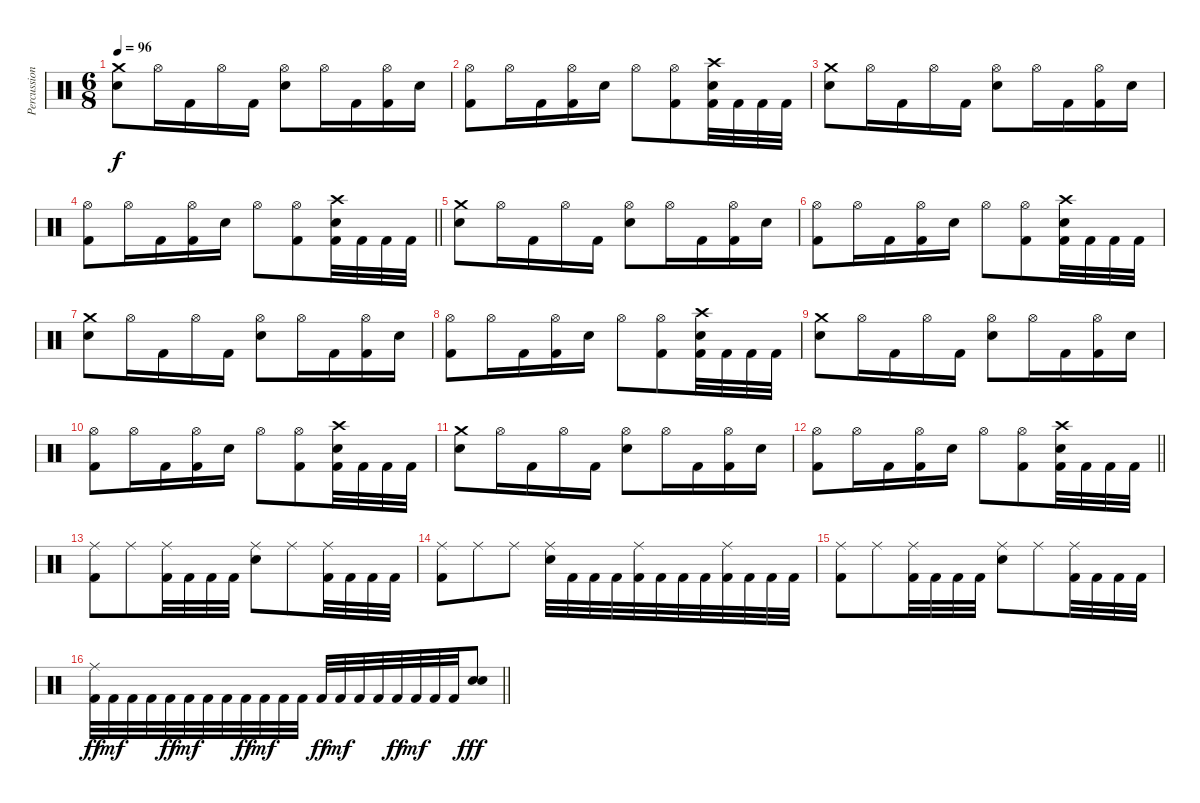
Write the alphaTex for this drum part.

\track ("Percussion" "Percussion") {instrument percussion}
\staff {score}
\articulation defaults
\ts (6 8)
\tempo 96
\clef neutral
\ks c
("Crash medium (hit)" "Electric Snare (hit)").8{dy f} "Hi-Hat (open)".16 "Kick (hit) 2".16 "Hi-Hat (open)".16 "Kick (hit) 2".16 ("Hi-Hat (open)" "Electric Snare (hit)").8 "Hi-Hat (open)".16 "Kick (hit) 2".16 ("Hi-Hat (open)" "Kick (hit) 2").16 "Electric Snare (hit)".16 |
("Hi-Hat (open)" "Kick (hit) 2").8 "Hi-Hat (open)".16 "Kick (hit) 2".16 ("Hi-Hat (open)" "Kick (hit) 2").16 "Electric Snare (hit)".16 "Hi-Hat (open)".8 ("Hi-Hat (open)" "Kick (hit) 2").8 ("Crash high (hit)" "Electric Snare (hit)" "Kick (hit) 2").32 "Kick (hit) 2".32 "Kick (hit) 2".32 "Kick (hit) 2".32 |
("Crash medium (hit)" "Electric Snare (hit)").8 "Hi-Hat (open)".16 "Kick (hit) 2".16 "Hi-Hat (open)".16 "Kick (hit) 2".16 ("Hi-Hat (open)" "Electric Snare (hit)").8 "Hi-Hat (open)".16 "Kick (hit) 2".16 ("Hi-Hat (open)" "Kick (hit) 2").16 "Electric Snare (hit)".16 |
\barLineRight lightlight
("Hi-Hat (open)" "Kick (hit) 2").8 "Hi-Hat (open)".16 "Kick (hit) 2".16 ("Hi-Hat (open)" "Kick (hit) 2").16 "Electric Snare (hit)".16 "Hi-Hat (open)".8 ("Hi-Hat (open)" "Kick (hit) 2").8 ("Crash high (hit)" "Electric Snare (hit)" "Kick (hit) 2").32 "Kick (hit) 2".32 "Kick (hit) 2".32 "Kick (hit) 2".32 |
("Crash medium (hit)" "Electric Snare (hit)").8 "Hi-Hat (open)".16 "Kick (hit) 2".16 "Hi-Hat (open)".16 "Kick (hit) 2".16 ("Hi-Hat (open)" "Electric Snare (hit)").8 "Hi-Hat (open)".16 "Kick (hit) 2".16 ("Hi-Hat (open)" "Kick (hit) 2").16 "Electric Snare (hit)".16 |
("Hi-Hat (open)" "Kick (hit) 2").8 "Hi-Hat (open)".16 "Kick (hit) 2".16 ("Hi-Hat (open)" "Kick (hit) 2").16 "Electric Snare (hit)".16 "Hi-Hat (open)".8 ("Hi-Hat (open)" "Kick (hit) 2").8 ("Crash high (hit)" "Electric Snare (hit)" "Kick (hit) 2").32 "Kick (hit) 2".32 "Kick (hit) 2".32 "Kick (hit) 2".32 |
("Crash medium (hit)" "Electric Snare (hit)").8 "Hi-Hat (open)".16 "Kick (hit) 2".16 "Hi-Hat (open)".16 "Kick (hit) 2".16 ("Hi-Hat (open)" "Electric Snare (hit)").8 "Hi-Hat (open)".16 "Kick (hit) 2".16 ("Hi-Hat (open)" "Kick (hit) 2").16 "Electric Snare (hit)".16 |
("Hi-Hat (open)" "Kick (hit) 2").8 "Hi-Hat (open)".16 "Kick (hit) 2".16 ("Hi-Hat (open)" "Kick (hit) 2").16 "Electric Snare (hit)".16 "Hi-Hat (open)".8 ("Hi-Hat (open)" "Kick (hit) 2").8 ("Crash high (hit)" "Electric Snare (hit)" "Kick (hit) 2").32 "Kick (hit) 2".32 "Kick (hit) 2".32 "Kick (hit) 2".32 |
("Crash medium (hit)" "Electric Snare (hit)").8 "Hi-Hat (open)".16 "Kick (hit) 2".16 "Hi-Hat (open)".16 "Kick (hit) 2".16 ("Hi-Hat (open)" "Electric Snare (hit)").8 "Hi-Hat (open)".16 "Kick (hit) 2".16 ("Hi-Hat (open)" "Kick (hit) 2").16 "Electric Snare (hit)".16 |
("Hi-Hat (open)" "Kick (hit) 2").8 "Hi-Hat (open)".16 "Kick (hit) 2".16 ("Hi-Hat (open)" "Kick (hit) 2").16 "Electric Snare (hit)".16 "Hi-Hat (open)".8 ("Hi-Hat (open)" "Kick (hit) 2").8 ("Crash high (hit)" "Electric Snare (hit)" "Kick (hit) 2").32 "Kick (hit) 2".32 "Kick (hit) 2".32 "Kick (hit) 2".32 |
("Crash medium (hit)" "Electric Snare (hit)").8 "Hi-Hat (open)".16 "Kick (hit) 2".16 "Hi-Hat (open)".16 "Kick (hit) 2".16 ("Hi-Hat (open)" "Electric Snare (hit)").8 "Hi-Hat (open)".16 "Kick (hit) 2".16 ("Hi-Hat (open)" "Kick (hit) 2").16 "Electric Snare (hit)".16 |
\barLineRight lightlight
("Hi-Hat (open)" "Kick (hit) 2").8 "Hi-Hat (open)".16 "Kick (hit) 2".16 ("Hi-Hat (open)" "Kick (hit) 2").16 "Electric Snare (hit)".16 "Hi-Hat (open)".8 ("Hi-Hat (open)" "Kick (hit) 2").8 ("Crash high (hit)" "Electric Snare (hit)" "Kick (hit) 2").32 "Kick (hit) 2".32 "Kick (hit) 2".32 "Kick (hit) 2".32 |
("Ride (middle)" "Kick (hit) 2").8 "Ride (middle)".8 ("Ride (middle)" "Kick (hit) 2").32 "Kick (hit) 2".32 "Kick (hit) 2".32 "Kick (hit) 2".32 ("Ride (middle)" "Electric Snare (hit)").8 "Ride (middle)".8 ("Ride (middle)" "Kick (hit) 2").32 "Kick (hit) 2".32 "Kick (hit) 2".32 "Kick (hit) 2".32 |
("Ride (middle)" "Kick (hit) 2").8 "Ride (middle)".8 "Ride (middle)".8 ("Ride (middle)" "Electric Snare (hit)").32 "Kick (hit) 2".32 "Kick (hit) 2".32 "Kick (hit) 2".32 ("Ride (middle)" "Kick (hit) 2").32 "Kick (hit) 2".32 "Kick (hit) 2".32 "Kick (hit) 2".32 ("Ride (middle)" "Kick (hit) 2").32 "Kick (hit) 2".32 "Kick (hit) 2".32 "Kick (hit) 2".32 |
("Ride (middle)" "Kick (hit) 2").8 "Ride (middle)".8 ("Ride (middle)" "Kick (hit) 2").32 "Kick (hit) 2".32 "Kick (hit) 2".32 "Kick (hit) 2".32 ("Ride (middle)" "Electric Snare (hit)").8 "Ride (middle)".8 ("Ride (middle)" "Kick (hit) 2").32 "Kick (hit) 2".32 "Kick (hit) 2".32 "Kick (hit) 2".32 |
\barLineRight lightlight
("Ride (middle)" "Kick (hit) 2").32{dy ff} "Kick (hit) 2".32{dy mf} "Kick (hit) 2".32 "Kick (hit) 2".32 "Kick (hit) 2".32{dy ff} "Kick (hit) 2".32{dy mf} "Kick (hit) 2".32 "Kick (hit) 2".32 "Kick (hit) 2".32{dy ff} "Kick (hit) 2".32{dy mf} "Kick (hit) 2".32 "Kick (hit) 2".32 "Kick (hit) 2".32{dy ff} "Kick (hit) 2".32{dy mf} "Kick (hit) 2".32 "Kick (hit) 2".32 "Kick (hit) 2".32{dy ff} "Kick (hit) 2".32{dy mf} "Kick (hit) 2".32 "Kick (hit) 2".32 ("Snare (hit) 2" "Electric Snare (hit)").8{dy fff}
